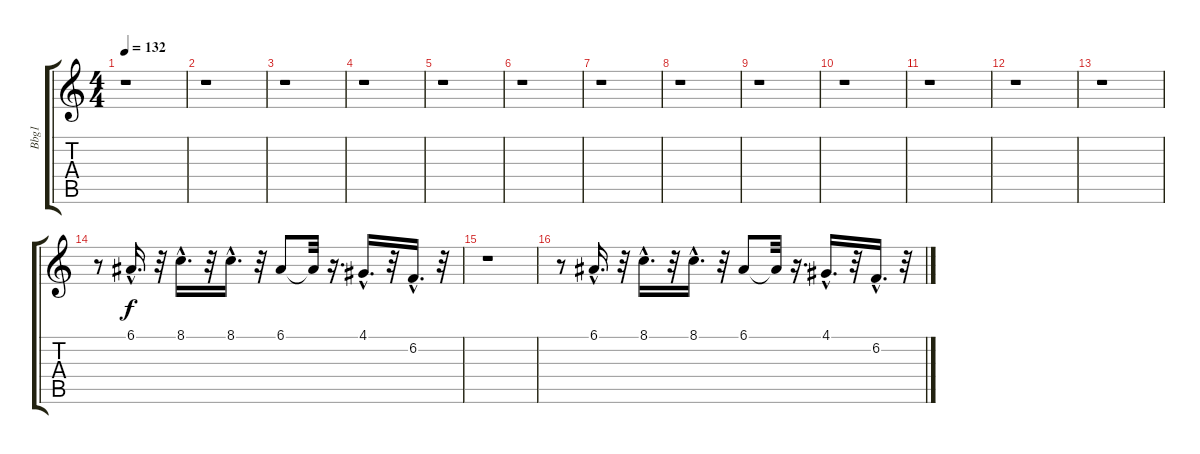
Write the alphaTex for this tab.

\track ("Bbg1" "Bbg1") {instrument musicbox}
\staff {score tabs}
\tuning (E4 B3 G3 D3 A2 E2) {hide}
\ts (4 4)
\tempo 132
\clef g2
\ks c
r.1{dy fff} |
r.1 |
r.1 |
r.1 |
r.1 |
r.1 |
r.1 |
r.1 |
r.1 |
r.1 |
r.1 |
r.1 |
r.1 |
r.8 6.1{hac}.16{d dy f} r.32 8.1{hac}.16{d} r.32 8.1{hac}.16{d} r.32 6.1.8 6.1{t}.32 r.16{d} 4.1{hac}.16{d} r.32 6.2{hac}.16{d} r.32 |
r.1 |
r.8 6.1{hac}.16{d} r.32 8.1{hac}.16{d} r.32 8.1{hac}.16{d} r.32 6.1.8 6.1{t}.32 r.16{d} 4.1{hac}.16{d} r.32 6.2{hac}.16{d} r.32
